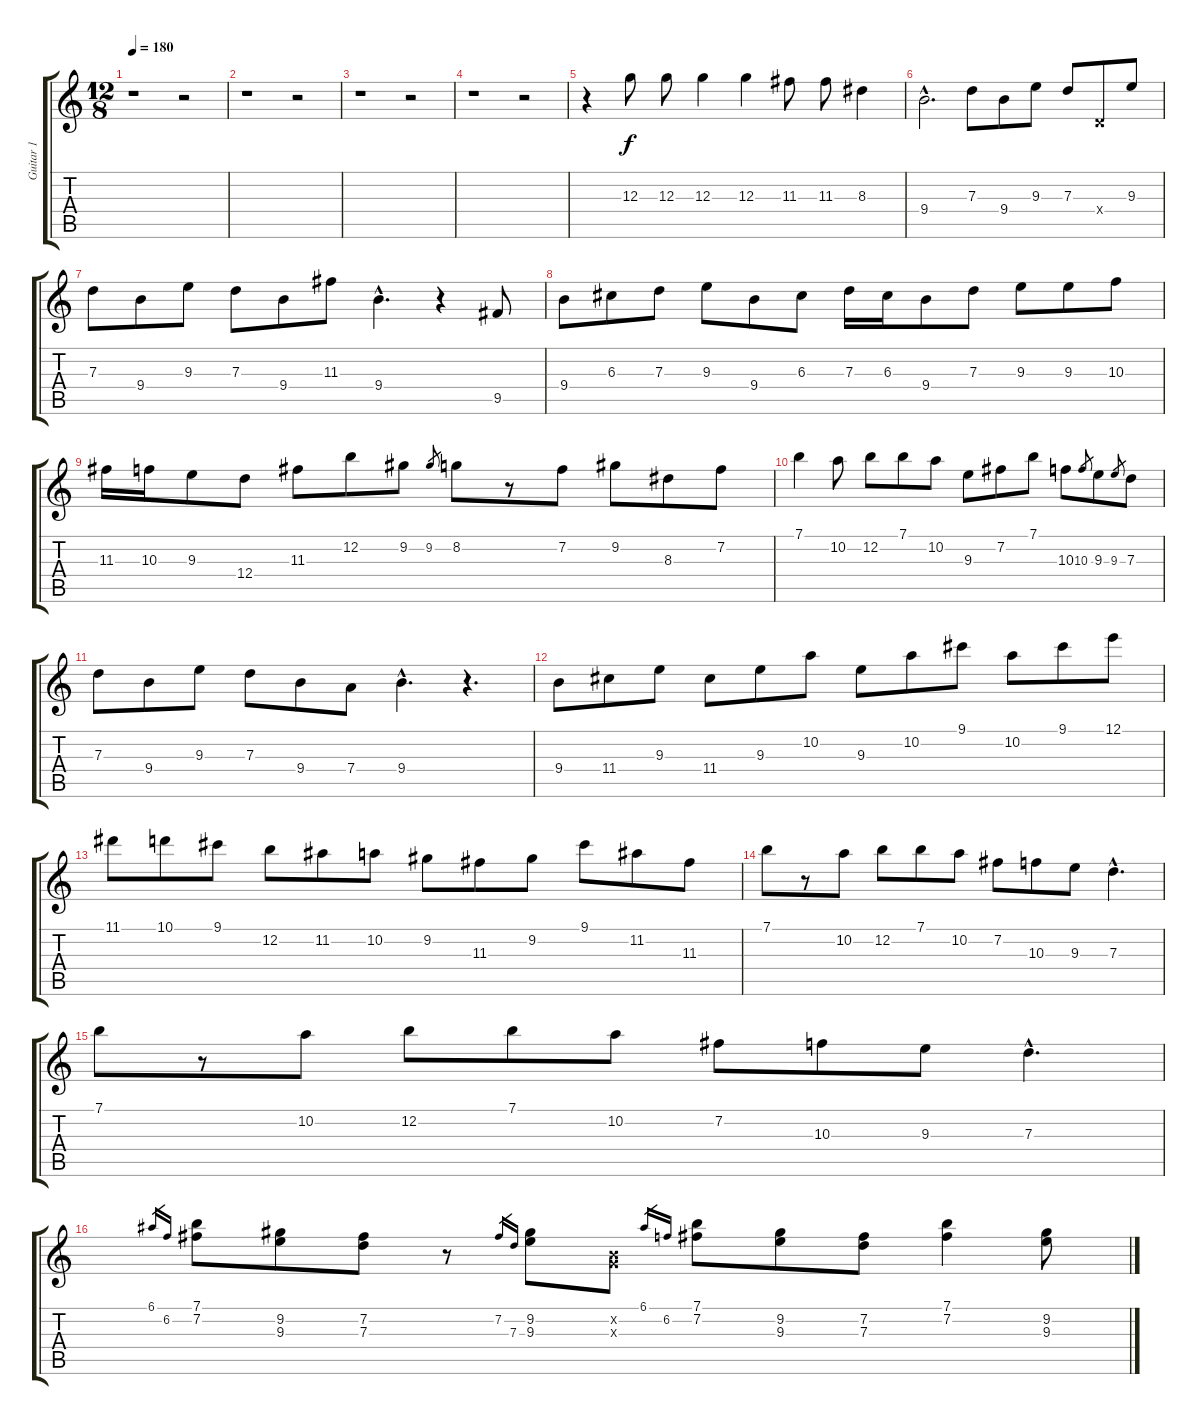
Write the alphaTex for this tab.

\track ("Guitar 1" "Guitar 1") {instrument electricguitarclean}
\staff {score tabs}
\tuning (E4 B3 G3 D3 A2 E2) {hide}
\ts (12 8)
\tempo 180
\clef g2
\ks c
r.1{dy f} r.2 |
r.1 r.2 |
r.1 r.2 |
r.1 r.2 |
r.4 12.3.8 12.3.8 12.3.4 12.3.4 11.3.8 11.3.8 8.3.4 |
9.4{hac}.2{d} 7.3.8 9.4.8 9.3.8 7.3.8 0.4{x}.8 9.3.8 |
7.3.8 9.4.8 9.3.8 7.3.8 9.4.8 11.3.8 9.4{hac}.4{d} r.4 9.5.8 |
9.4.8 6.3.8 7.3.8 9.3.8 9.4.8 6.3.8 7.3.16 6.3.16 9.4.8 7.3.8 9.3.8 9.3.8 10.3.8 |
11.3.16 10.3.16 9.3.8 12.4.8 11.3.8 12.2.8 9.2.8 9.2.8{gr} 8.2.8 r.8 7.2.8 9.2.8 8.3.8 7.2.8 |
7.1.4 10.2.8 12.2.8 7.1.8 10.2.8 9.3.8 7.2.8 7.1.8 10.3.8 10.3.8{gr} 9.3.8 9.3.8{gr} 7.3.8 |
7.3.8 9.4.8 9.3.8 7.3.8 9.4.8 7.4.8 9.4{hac}.4{d} r.4{d} |
9.4.8 11.4.8 9.3.8 11.4.8 9.3.8 10.2.8 9.3.8 10.2.8 9.1.8 10.2.8 9.1.8 12.1.8 |
11.1.8 10.1.8 9.1.8 12.2.8 11.2.8 10.2.8 9.2.8 11.3.8 9.2.8 9.1.8 11.2.8 11.3.8 |
7.1.8 r.8 10.2.8 12.2.8 7.1.8 10.2.8 7.2.8 10.3.8 9.3.8 7.3{hac}.4{d} |
7.1.8 r.8 10.2.8 12.2.8 7.1.8 10.2.8 7.2.8 10.3.8 9.3.8 7.3{hac}.4{d} |
6.1.16{gr} 6.2.16{gr} (7.1 7.2).8 (9.2 9.3).8 (7.2 7.3).8 r.8 7.2.16{gr} 7.3.16{gr} (9.2 9.3).8 (0.2{x} 0.3{x}).8 6.1.16{gr} 6.2.16{gr} (7.1 7.2).8 (9.2 9.3).8 (7.2 7.3).8 (7.1 7.2).4 (9.2 9.3).8
